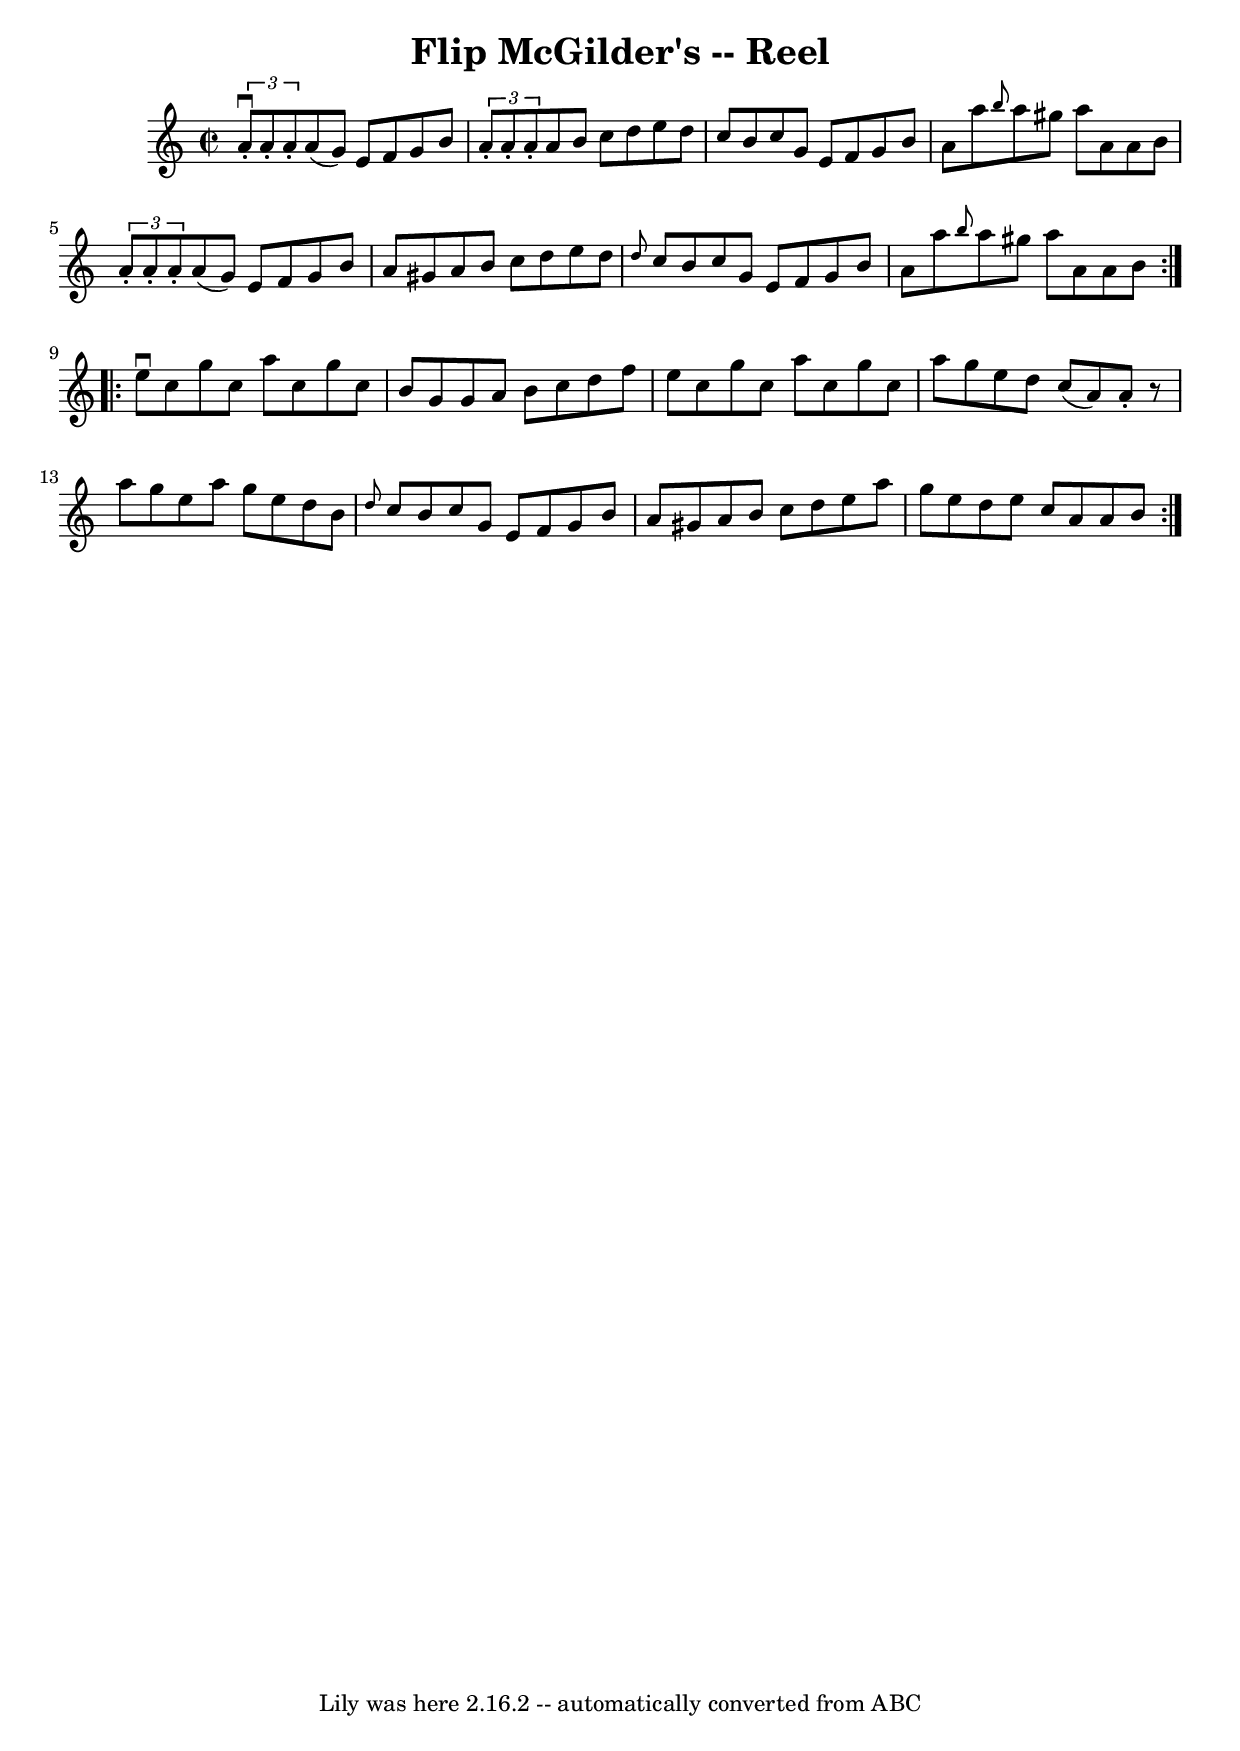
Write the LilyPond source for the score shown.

\version "2.16.2"
\include "Mammoth.ily"
\header {
  %% book = "Ryan's Mammoth Collection"
 crossRefNumber = "1"
 footnotes = "\\\\284"
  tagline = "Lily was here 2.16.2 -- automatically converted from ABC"
  title = "Flip McGilder's -- Reel"

}
voicedefault =  {



  \repeat volta 2 {

    \override Staff.TimeSignature #'style = #'C
    \time 2/2 
    \key a \minor
    \times 2/3 { a'8^\downbow-. a'8-. a'8-. 
	       } a'8 (g'8) e'8 f'8 g'8 b'8     |
    \times 2/3 { a'8-.  
		 a'8-. a'8-.  	       } a'8 b'8 c''8 d''8 e''8 d''8     |
 c''8 b'8 c''8 g'8 e'8 f'8 g'8 b'8     |
 a'8    
 a''8  \grace { b''8   		 } a''8 gis''8 a''8 a'8 a'8 b'8      |
    \times 2/3 { a'8-. a'8-. a'8-. 
	       } a'8 (g'8) e'8 f'8 g'8 b'8     |
 a'8 gis'8 a'8 b'8 c''8 d''8 e''8 d''8     |
    \grace { d''8  
	   } c''8 b'8 c''8 g'8 e'8 f'8 g'8 b'8     |
 a'8 a''8  \grace { b''8  
		     } a''8  
 gis''8 a''8 a'8 a'8 b'8    
  }     
  \repeat volta 2 { e''8^\downbow c''8 g''8 c''8 a''8 c''8 g''8 c''8     |
 b'8 g'8 g'8 a'8 b'8 c''8 d''8 f''8     |
 e''8 c''8 g''8 c''8 a''8 c''8 g''8 c''8     |
 a''8 g''8 e''8 d''8 c''8 (a'8) a'8-.   r8    |
 a''8 g''8 e''8 a''8 g''8 e''8 d''8 b'8     |
    \grace { d''8  
	   } c''8 b'8 c''8 g'8 e'8 f'8 g'8 b'8     |
 a'8 gis'8 a'8 b'8 c''8 d''8 e''8 a''8     |
 g''8 e''8  
 d''8 e''8 c''8 a'8 a'8 b'8    
  }   

}

\score{
  <<

    \context Staff="default"
    {
      \voicedefault 
      
    }

  >>
  \layout {
    
  }
  \midi {
  }

}
